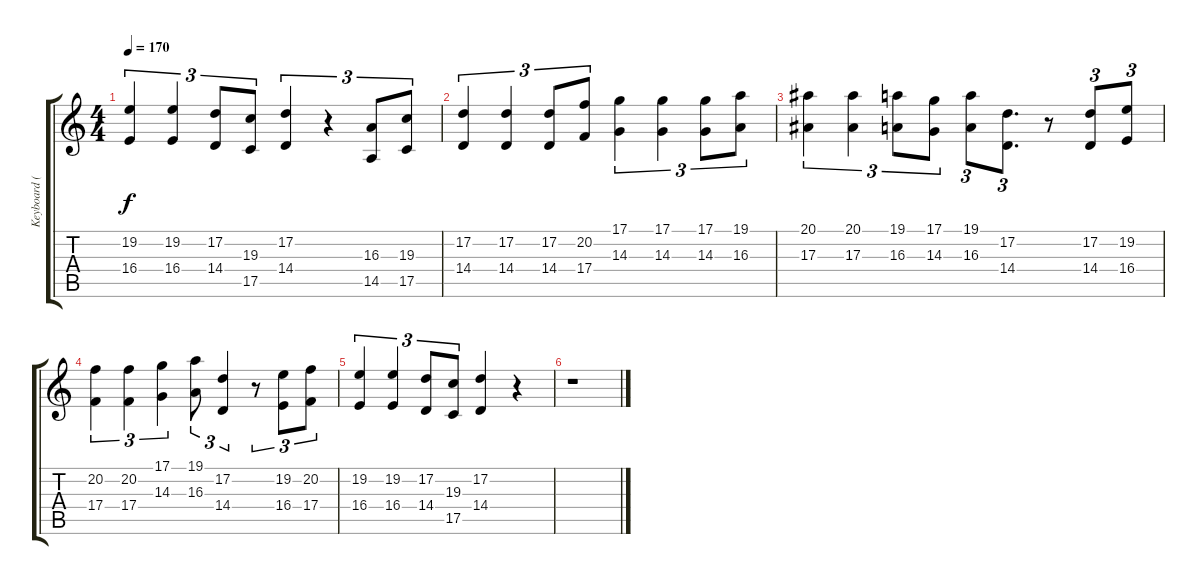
\track ("Keyboard (Lead)" "Keyboard (") {instrument stringensemble1}
\staff {score tabs}
\tuning (D4 A3 F3 C3 G2 C2) {hide}
\ts (4 4)
\tempo 170
\clef g2
\ks c
(19.2 16.4).4{tu (3 2) dy f} (19.2 16.4).4{tu (3 2)} (17.2 14.4).8{tu (3 2)} (19.3 17.5).8{tu (3 2)} (17.2 14.4).4{tu (3 2)} r.4{tu (3 2)} (16.3 14.5).8{tu (3 2)} (19.3 17.5).8{tu (3 2)} |
(17.2 14.4).4{tu (3 2)} (17.2 14.4).4{tu (3 2)} (17.2 14.4).8{tu (3 2)} (20.2 17.4).8{tu (3 2)} (17.1 14.3).4{tu (3 2)} (17.1 14.3).4{tu (3 2)} (17.1 14.3).8{tu (3 2)} (19.1 16.3).8{tu (3 2)} |
(20.1 17.3).4{tu (3 2)} (20.1 17.3).4{tu (3 2)} (19.1 16.3).8{tu (3 2)} (17.1 14.3).8{tu (3 2)} (19.1 16.3).8{tu (3 2)} (17.2 14.4).8{d tu (3 2)} r.8 (17.2 14.4).8{tu (3 2)} (19.2 16.4).8{tu (3 2)} |
(20.2 17.4).4{tu (3 2)} (20.2 17.4).4{tu (3 2)} (17.1 14.3).4{tu (3 2)} (19.1 16.3).8{tu (3 2)} (17.2 14.4).4{tu (3 2)} r.8{tu (3 2)} (19.2 16.4).8{tu (3 2)} (20.2 17.4).8{tu (3 2)} |
(19.2 16.4).4{tu (3 2)} (19.2 16.4).4{tu (3 2)} (17.2 14.4).8{tu (3 2)} (19.3 17.5).8{tu (3 2)} (17.2 14.4).4 r.4 |
r.1
